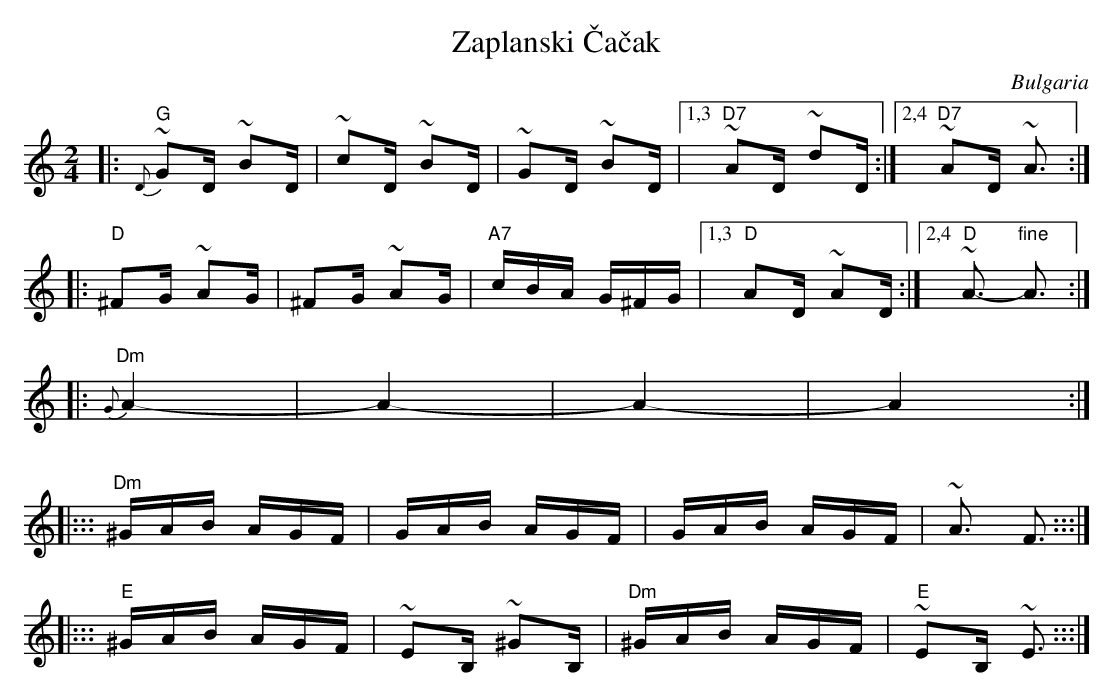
X:1
T: Zaplanski \vCa\vcak
O: Bulgaria
M: 2/4
L: 1/16
K: GMix
|: "G"{D}~G2D ~B2D | ~c2D ~B2D | ~G2D ~B2D |1,3 "D7"~A2D ~d2D :|2,4 "D7"~A2D ~A3 :|
|: "D"^F2G ~A2G | ^F2G ~A2G | "A7"cBA G^FG |1,3 "D"A2D ~A2D :|2,4 "D"~A3- "fine"A3 :|
|: "Dm"{G}A4- | A4- |A4- |A4 :|
P:
|::: "Dm"^GAB AGF | GAB AGF | GAB AGF | ~A3 F3 :::|
|::: "E"^GAB AGF | ~E2B, ~^G2B, | "Dm"^GAB AGF | "E"~E2B, ~E3 :::|
